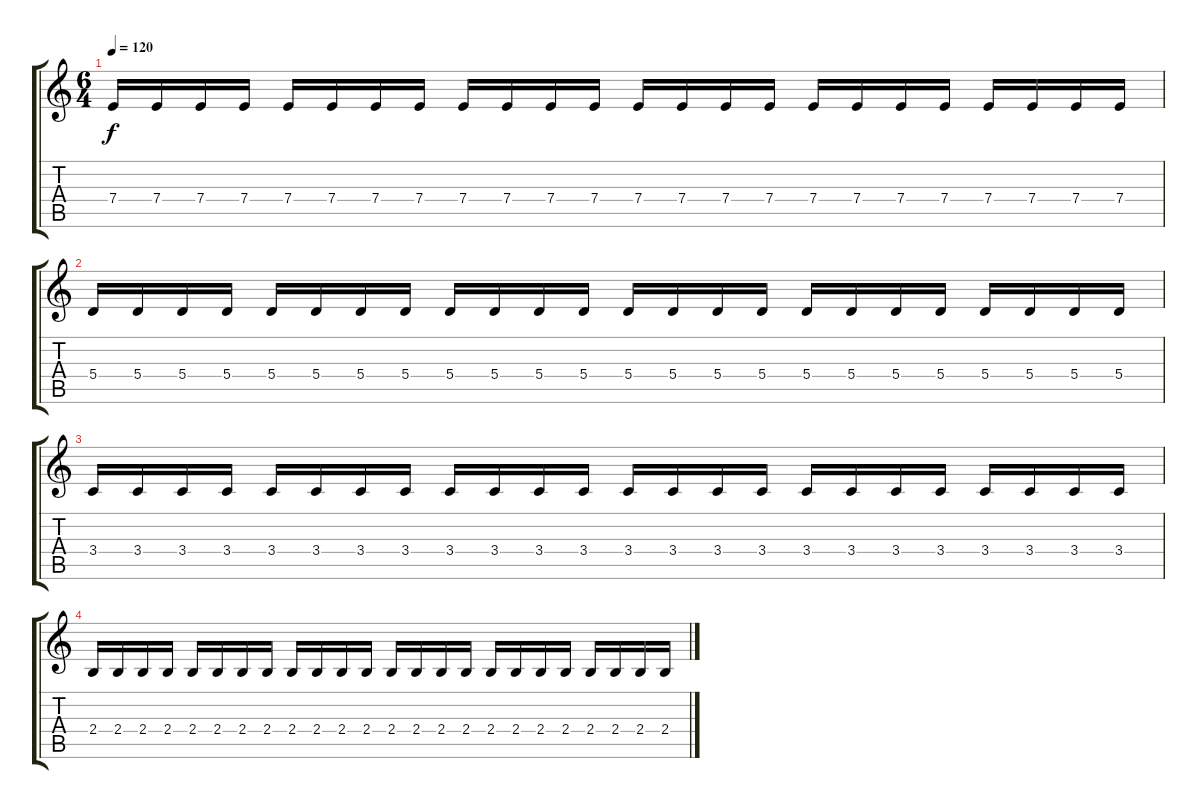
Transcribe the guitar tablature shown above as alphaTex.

\track "" {instrument electricguitarclean}
\staff {score tabs}
\tuning (B3 Gb3 D3 A2 E2 B1) {hide}
\ts (6 4)
\tempo 120
\clef g2
\ks c
7.4.16{dy f} 7.4.16 7.4.16 7.4.16 7.4.16 7.4.16 7.4.16 7.4.16 7.4.16 7.4.16 7.4.16 7.4.16 7.4.16 7.4.16 7.4.16 7.4.16 7.4.16 7.4.16 7.4.16 7.4.16 7.4.16 7.4.16 7.4.16 7.4.16 |
5.4.16 5.4.16 5.4.16 5.4.16 5.4.16 5.4.16 5.4.16 5.4.16 5.4.16 5.4.16 5.4.16 5.4.16 5.4.16 5.4.16 5.4.16 5.4.16 5.4.16 5.4.16 5.4.16 5.4.16 5.4.16 5.4.16 5.4.16 5.4.16 |
3.4.16 3.4.16 3.4.16 3.4.16 3.4.16 3.4.16 3.4.16 3.4.16 3.4.16 3.4.16 3.4.16 3.4.16 3.4.16 3.4.16 3.4.16 3.4.16 3.4.16 3.4.16 3.4.16 3.4.16 3.4.16 3.4.16 3.4.16 3.4.16 |
2.4.16 2.4.16 2.4.16 2.4.16 2.4.16 2.4.16 2.4.16 2.4.16 2.4.16 2.4.16 2.4.16 2.4.16 2.4.16 2.4.16 2.4.16 2.4.16 2.4.16 2.4.16 2.4.16 2.4.16 2.4.16 2.4.16 2.4.16 2.4.16
